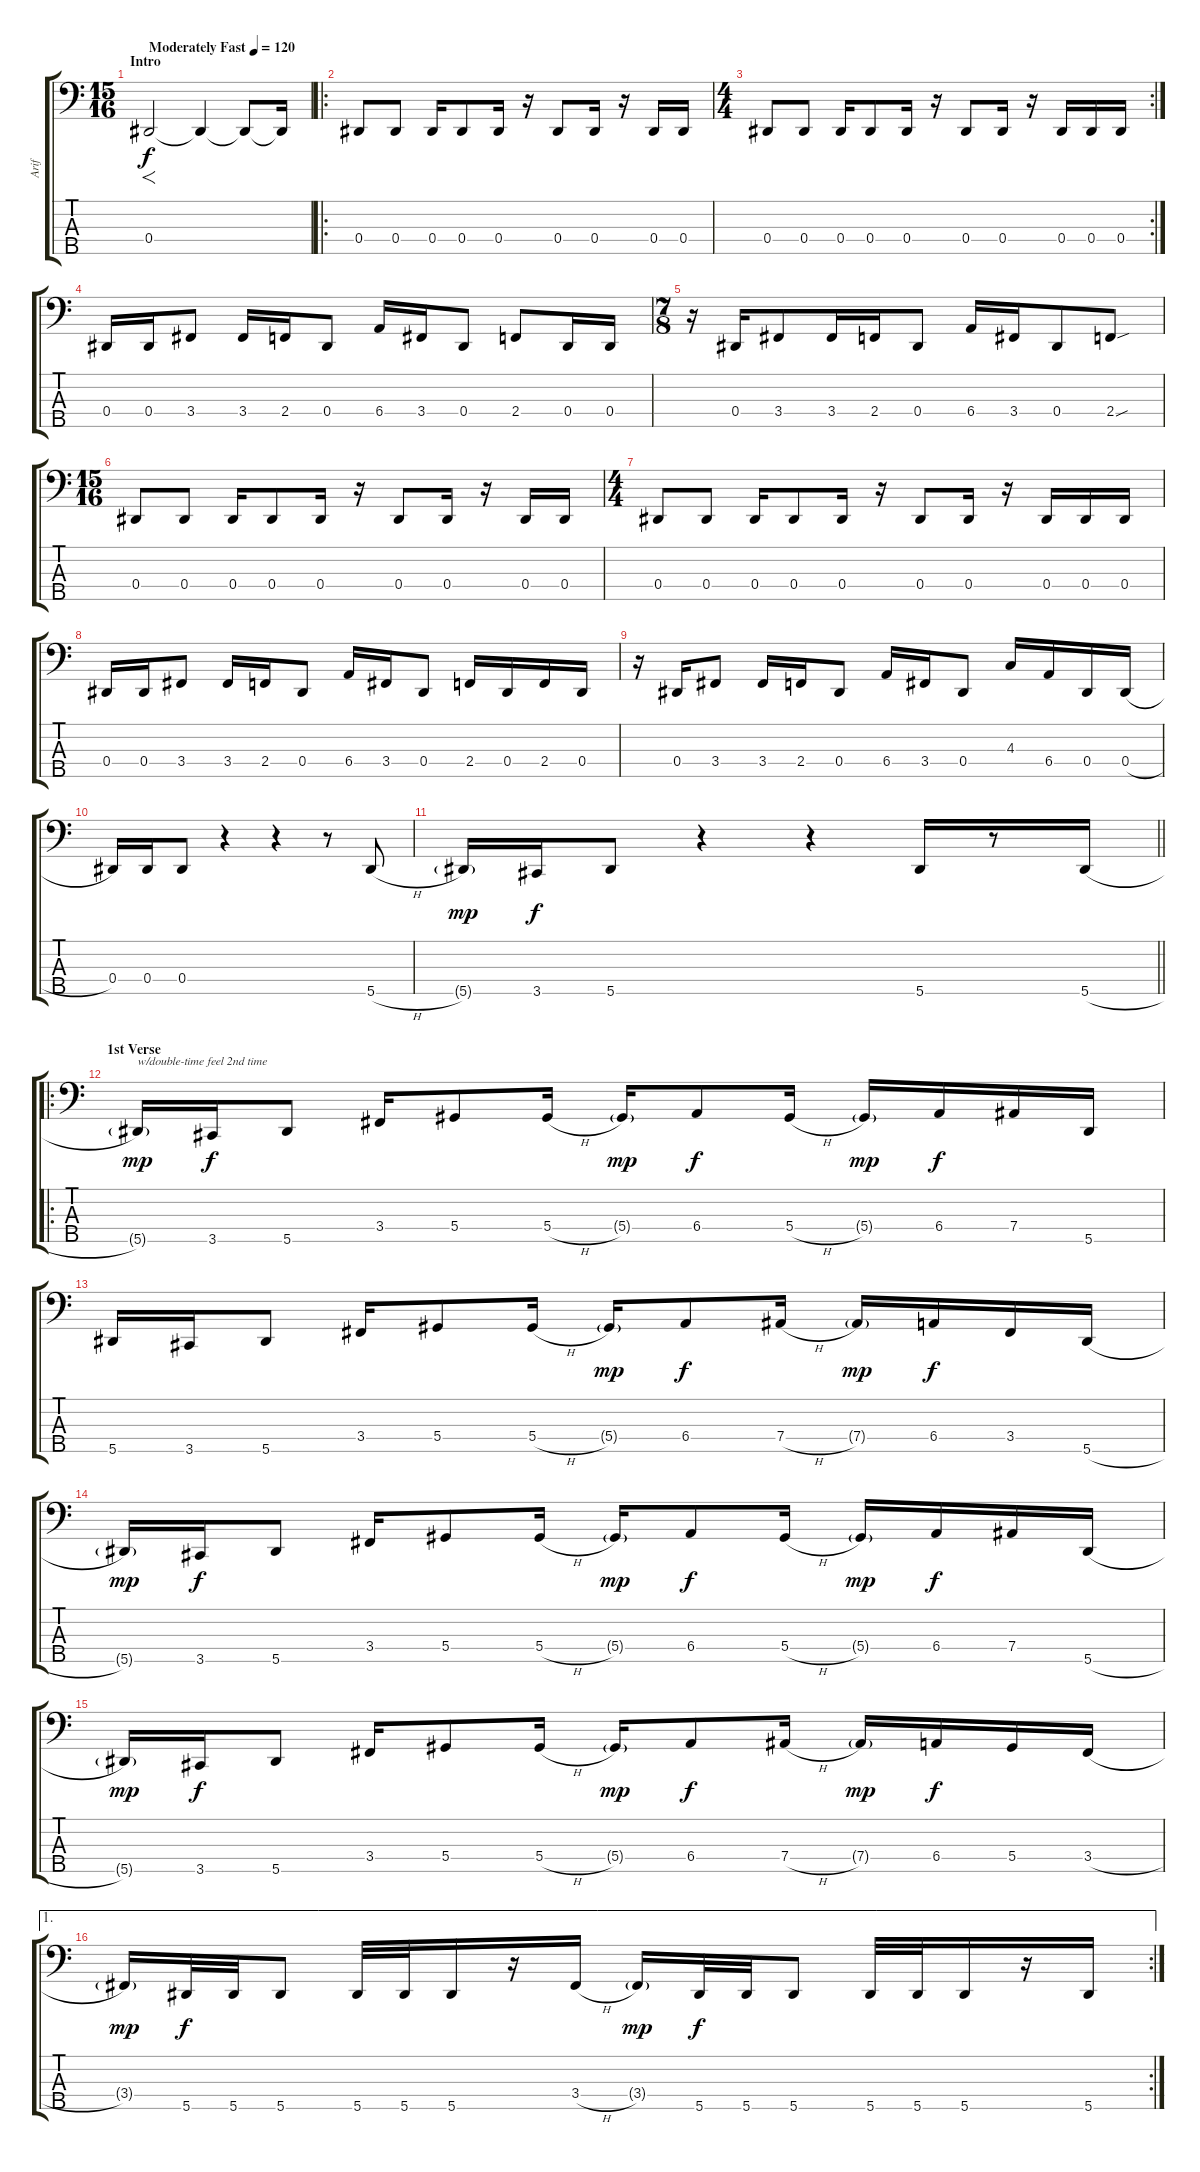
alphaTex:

\track ("Arif" "Arif") {instrument electricbassfinger}
\staff {score tabs}
\tuning (Gb2 Db2 Ab1 Eb1 Bb0) {hide}
\ts (15 16)
\section ("" "Intro")
\tempo (120 "Moderately Fast")
\clef f4
\ks c
0.4.2{f dy f instrument electricbassfinger} 0.4{t}.4 0.4{t}.8 0.4{t}.16 |
\ro
0.4.8 0.4.8 0.4.16 0.4.8 0.4.16 r.16 0.4.8 0.4.16 r.16 0.4.16 0.4.16 |
\rc 2
\ts (4 4)
0.4.8 0.4.8 0.4.16 0.4.8 0.4.16 r.16 0.4.8 0.4.16 r.16 0.4.16 0.4.16 0.4.16 |
0.4.16 0.4.16 3.4.8 3.4.16 2.4.16 0.4.8 6.4.16 3.4.16 0.4.8 2.4.8 0.4.16 0.4.16 |
\ts (7 8)
r.16 0.4.16 3.4.8 3.4.16 2.4.16 0.4.8 6.4.16 3.4.16 0.4.8 2.4{sou}.8 |
\ts (15 16)
0.4.8 0.4.8 0.4.16 0.4.8 0.4.16 r.16 0.4.8 0.4.16 r.16 0.4.16 0.4.16 |
\ts (4 4)
0.4.8 0.4.8 0.4.16 0.4.8 0.4.16 r.16 0.4.8 0.4.16 r.16 0.4.16 0.4.16 0.4.16 |
0.4.16 0.4.16 3.4.8 3.4.16 2.4.16 0.4.8 6.4.16 3.4.16 0.4.8 2.4.16 0.4.16 2.4.16 0.4.16 |
r.16 0.4.16 3.4.8 3.4.16 2.4.16 0.4.8 6.4.16 3.4.16 0.4.8 4.3.16 6.4.16 0.4.16 0.4{h}.16 |
0.4.16 0.4.16 0.4.8 r.4 r.4 r.8 5.5{h}.8 |
\barLineRight lightlight
5.5{g}.16{dy mp} 3.5.16{dy f} 5.5.8 r.4 r.4 5.5.16 r.8 5.5{h}.16 |
\ro
\section ("" "1st Verse")
5.5{g}.16{txt "w/double-time feel 2nd time" dy mp} 3.5.16{dy f} 5.5.8 3.4.16 5.4.8 5.4{h}.16 5.4{g}.16{dy mp} 6.4.8{dy f} 5.4{h}.16 5.4{g}.16{dy mp} 6.4.16{dy f} 7.4.16 5.5.16 |
5.5.16 3.5.16 5.5.8 3.4.16 5.4.8 5.4{h}.16 5.4{g}.16{dy mp} 6.4.8{dy f} 7.4{h}.16 7.4{g}.16{dy mp} 6.4.16{dy f} 3.4.16 5.5{h}.16 |
5.5{g}.16{dy mp} 3.5.16{dy f} 5.5.8 3.4.16 5.4.8 5.4{h}.16 5.4{g}.16{dy mp} 6.4.8{dy f} 5.4{h}.16 5.4{g}.16{dy mp} 6.4.16{dy f} 7.4.16 5.5{h}.16 |
5.5{g}.16{dy mp} 3.5.16{dy f} 5.5.8 3.4.16 5.4.8 5.4{h}.16 5.4{g}.16{dy mp} 6.4.8{dy f} 7.4{h}.16 7.4{g}.16{dy mp} 6.4.16{dy f} 5.4.16 3.4{h}.16 |
\ae 1
\rc 2
3.4{g}.16{dy mp} 5.5.32{dy f} 5.5.32 5.5.8 5.5.32 5.5.32 5.5.16 r.16 3.4{h}.16 3.4{g}.16{dy mp} 5.5.32{dy f} 5.5.32 5.5.8 5.5.32 5.5.32 5.5.16 r.16 5.5.16
